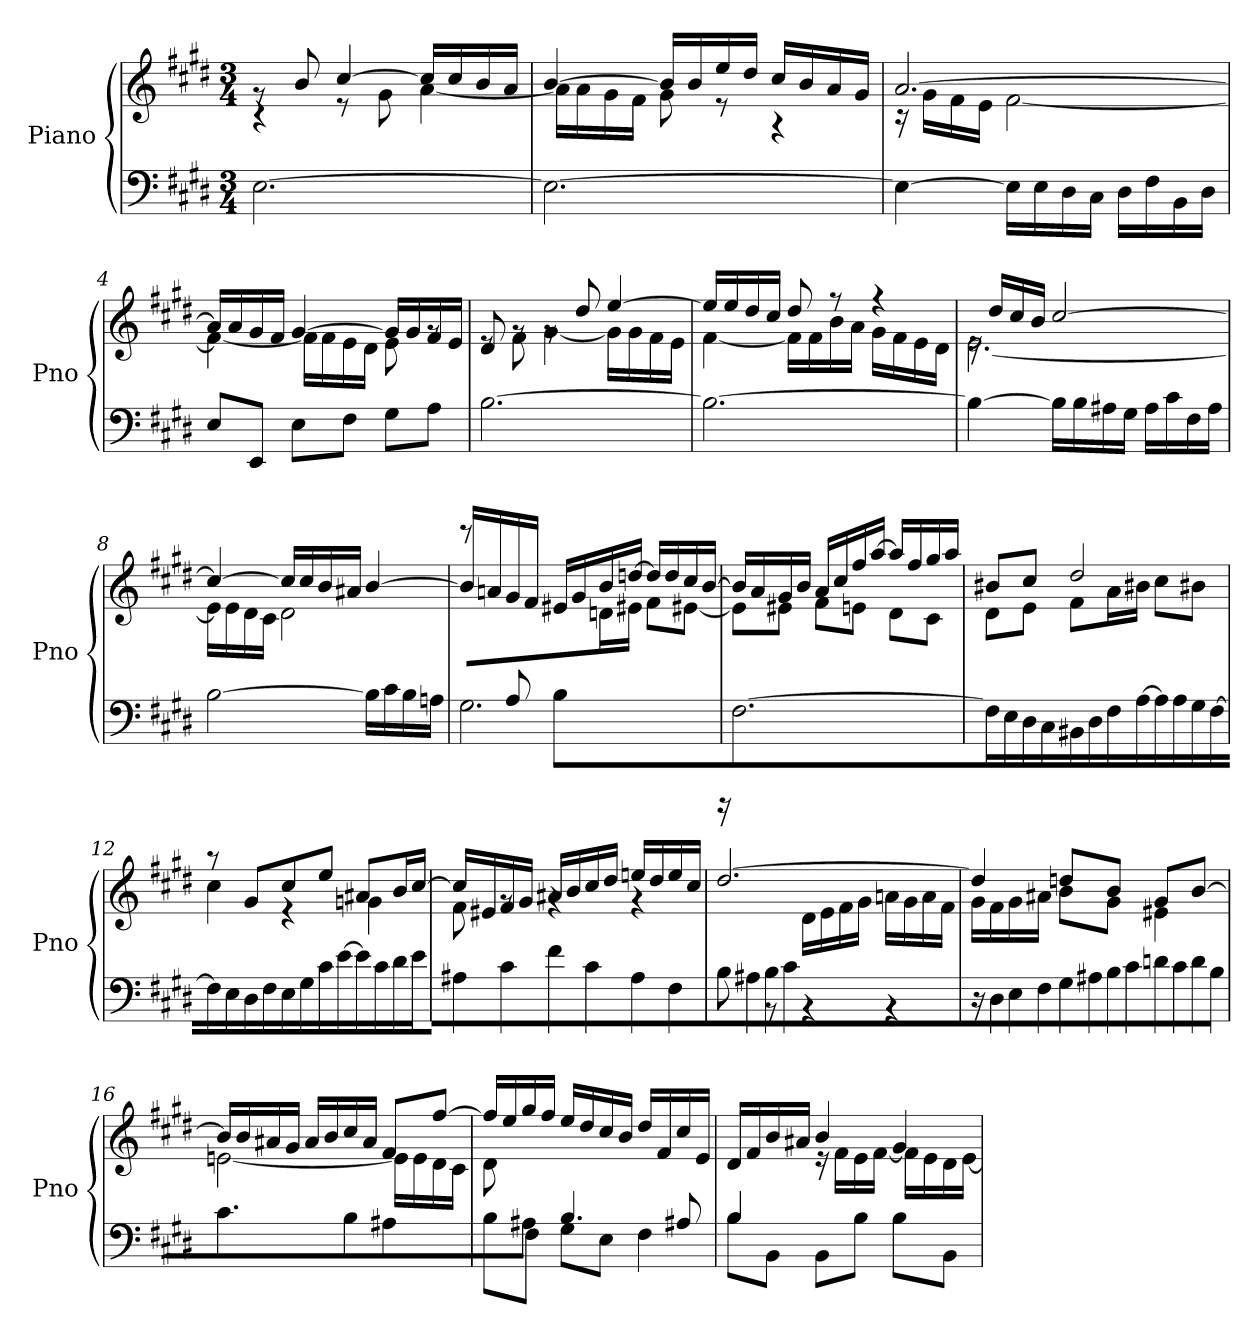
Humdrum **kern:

**kern	**kern
*part1	*part1
*staff2	*staff1
*I"Piano	*
*I'Pno	*
*clefF4	*clefG2
*k[f#c#g#d#]	*k[f#c#g#d#]
*M3/4	*M3/4
*MM58	*MM58
=1	=1
*	*^
[2.E\	8rg	4r
.	8b/	.
.	[4cc#/	8r
.	.	8g#\
.	16cc#/LL]	[4a\
.	16cc#/	.
.	16b/	.
.	16a/JJ	.
=2	=2	=2
2.E\_	[4b/	16a\LL]
.	.	16a\
.	.	16g#\
.	.	16f#\JJ
.	16b/LL]	8g#\
.	16b/	.
.	16ee/	8r
.	16dd#/JJ	.
.	16cc#/LL	4r
.	16b/	.
.	16a/	.
.	16g#/JJ	.
=3	=3	=3
4E\_	[2.a/	16r
.	.	16g#\LL
.	.	16f#\
.	.	16e\JJ
16E\LL]	.	[2f#\
16E\	.	.
16D#\	.	.
16C#\JJ	.	.
16D#\LL	.	.
16F#\	.	.
16BB\	.	.
16D#\JJ	.	.
=4	=4	=4
8E/L	16a/LL]	4f#\_
.	16a/	.
8EE/J	16g#/	.
.	16f#/JJ	.
8E\L	[4g#/	16f#\LL]
.	.	16f#\
8F#\J	.	16e\
.	.	16d#\JJ
8G#\L	16g#/LL]	8e\
.	16g#/	.
8A\J	16f#/	8rg
.	16e/JJ	.
!!LO:LB:g=z	!!
=5	=5	=5
[2.B\	8d#/	8re
.	8rg	8f#\
.	8rg	[4g#\
.	8dd#/	.
.	[4ee/	16g#\LL]
.	.	16g#\
.	.	16f#\
.	.	16e\JJ
=6	=6	=6
2.B\_	16ee/LL]	[4f#\
.	16ee/	.
.	16dd#/	.
.	16cc#/JJ	.
.	8dd#/	16f#\LL]
.	.	16f#\
.	8r	16b\
.	.	16a\JJ
.	4r	16g#\LL
.	.	16f#\
.	.	16e\
.	.	16d#\JJ
=7	=7	=7
4B\_	16re	[2.e\
.	16dd#/LL	.
.	16cc#/	.
.	16b/JJ	.
16B\LL]	[2cc#/	.
16B\	.	.
16A#X\	.	.
16G#\JJ	.	.
16A#\LL	.	.
16c#\	.	.
16F#\	.	.
16A#\JJ	.	.
=8	=8	=8
[2B\	4cc#/_	16e\LL]
.	.	16e\
.	.	16d#\
.	.	16c#\JJ
.	16cc#/LL]	2d#\
.	16cc#/	.
.	16b/	.
.	16a#X/JJ	.
16B\LL]	[4b/	.
16c#\	.	.
16B\	.	.
16An\JJ	.	.
!!LO:LB:g=z	!!
=9	=9	=9
*^	*	*
8ryy	2.G#\	16b/LL]	8reee
.	.	16an/	.
8A/	.	16g#/	4ryy
.	.	16f#/JJ	.
8B/L	.	16e#X/LL	.
.	.	16g#/	.
4.ryy	.	16b/	16dn\L
.	.	[16ddn/JJ	16e#X\JJ
.	.	16dd/LL]	8f#\L
.	.	16dd/	.
.	.	16cc#/	[8e#X\J
.	.	[16b/JJ	.
*v	*v	*	*
=10	=10	=10
[2.F#\	16b/LL]	8e#\L]
.	16a/	.
.	16g#/	8e#X\J
.	16b/JJ	.
.	16a/LL	8f#\L
.	16cc#/	.
.	16ff#/	8en\J
.	[16aa/JJ	.
.	16aa/LL]	8d#\L
.	16ff#/	.
.	16gg#/	8c#\J
.	16aa/JJ	.
=11	=11	=11
16F#\LL]	8b#X/L	8d#\L
16E\	.	.
16D#\	8cc#/J	8e\J
16C#\JJ	.	.
16BB#X\LL	2dd#/	8f#\L
16D#\	.	.
16F#\	.	16a\L
[16A\JJ	.	16b#X\JJ
16A\LL]	.	8cc#\L
16A\	.	.
16G#\	.	8b#X\J
[16F#\JJ	.	.
!!LO:LB:g=z	!!
=12	=12	=12
16F#\LL]	8r	4cc#\
16E\	.	.
16D#\	8g#/L	.
16F#\JJ	.	.
16E\LL	8cc#/	4r
16G#\	.	.
16c#\	8ee/J	.
[16e\JJ	.	.
16e\LL]	8a#X/L	4gn\
16c#\	.	.
16d#\	16b/L	.
16e\JJ	[16cc#/JJ	.
=13	=13	=13
8A#X\L	16cc#/LL]	8f#\
.	16e#X/	.
8c#\J	16f#/	8rg
.	16g#/JJ	.
8f#\L	16a#X/LL	4rg
.	16b/	.
8c#\J	16cc#/	.
.	16dd#/JJ	.
8A#\L	16een/LL	4rg
.	16dd#/	.
8F#\J	16ee/	.
.	16cc#/JJ	.
=14	=14	=14
*^	*	*
16ryy	8B\	[2.dd#/	16rdddd
16A#X/LL	.	.	8.ryy
16B/	8rBB	.	.
16c#/JJ	.	.	.
2ryy	4rBB	.	16d#\LL
.	.	.	16e\
.	.	.	16f#\
.	.	.	16g#\JJ
.	4rBB	.	16an\LL
.	.	.	16g#\
.	.	.	16a\
.	.	.	16f#\JJ
*v	*v	*	*
!!LO:LB:g=z	!!
=15	=15	=15
16r	4dd#/]	16g#\LL
16D#\LL	.	16f#\
16E\	.	16g#\
16F#\JJ	.	16a#X\JJ
16G#\LL	8ddn/L	8b\L
16A#X\	.	.
16B\	8b/J	8g#\J
16c#\JJ	.	.
16dn\LL	8g#/L	4e#X\
16c#\	.	.
16d\	[8b/J	.
16B\JJ	.	.
=16	=16	=16
4.c#\	16b/LL]	[2en\
.	16b/	.
.	16a#X/	.
.	16g#/JJ	.
.	16a#/LL	.
.	16b/	.
8B\	16cc#/	.
.	16a#/JJ	.
4A#X\	8f#/L	16e\LL]
.	.	16e\
.	[8ff#/J	16d#\
.	.	16c#\JJ
=17	=17	=17
*^	*	*
8ryy	8B\L	16ff#/LL]	8d#\L
.	.	16ee/	.
8A#X/J	8F#\J	16gg#/	2ryy
.	.	16ff#/JJ	.
4.B/	8G#\L	16ee/LL	.
.	.	16dd#/	.
.	8E\J	16cc#/	.
.	.	16b/JJ	.
.	4F#\	16dd#/LL	.
.	.	16f#/	.
8A#X/	.	16cc#/	8ryy
.	.	16e/JJ	.
!!LO:PB:g=z	!!
=18	=18	=18	=18
4B/	8B\L	16d#/LL	4ryy
.	.	16f#/	.
.	8BB\J	16b/	.
.	.	16a#X/JJ	.
8BB\L	2ryy	4b/	16r
.	.	.	16f#\LL
8B\J	.	.	16e\
.	.	.	[16f#\JJ
8B\L	.	4g#/	16f#\LL]
.	.	.	16e\
8BB\J	.	.	16d#\
.	.	.	[16e\JJ
*v	*v	*	*
*	*v	*v
=	=
*-	*-
